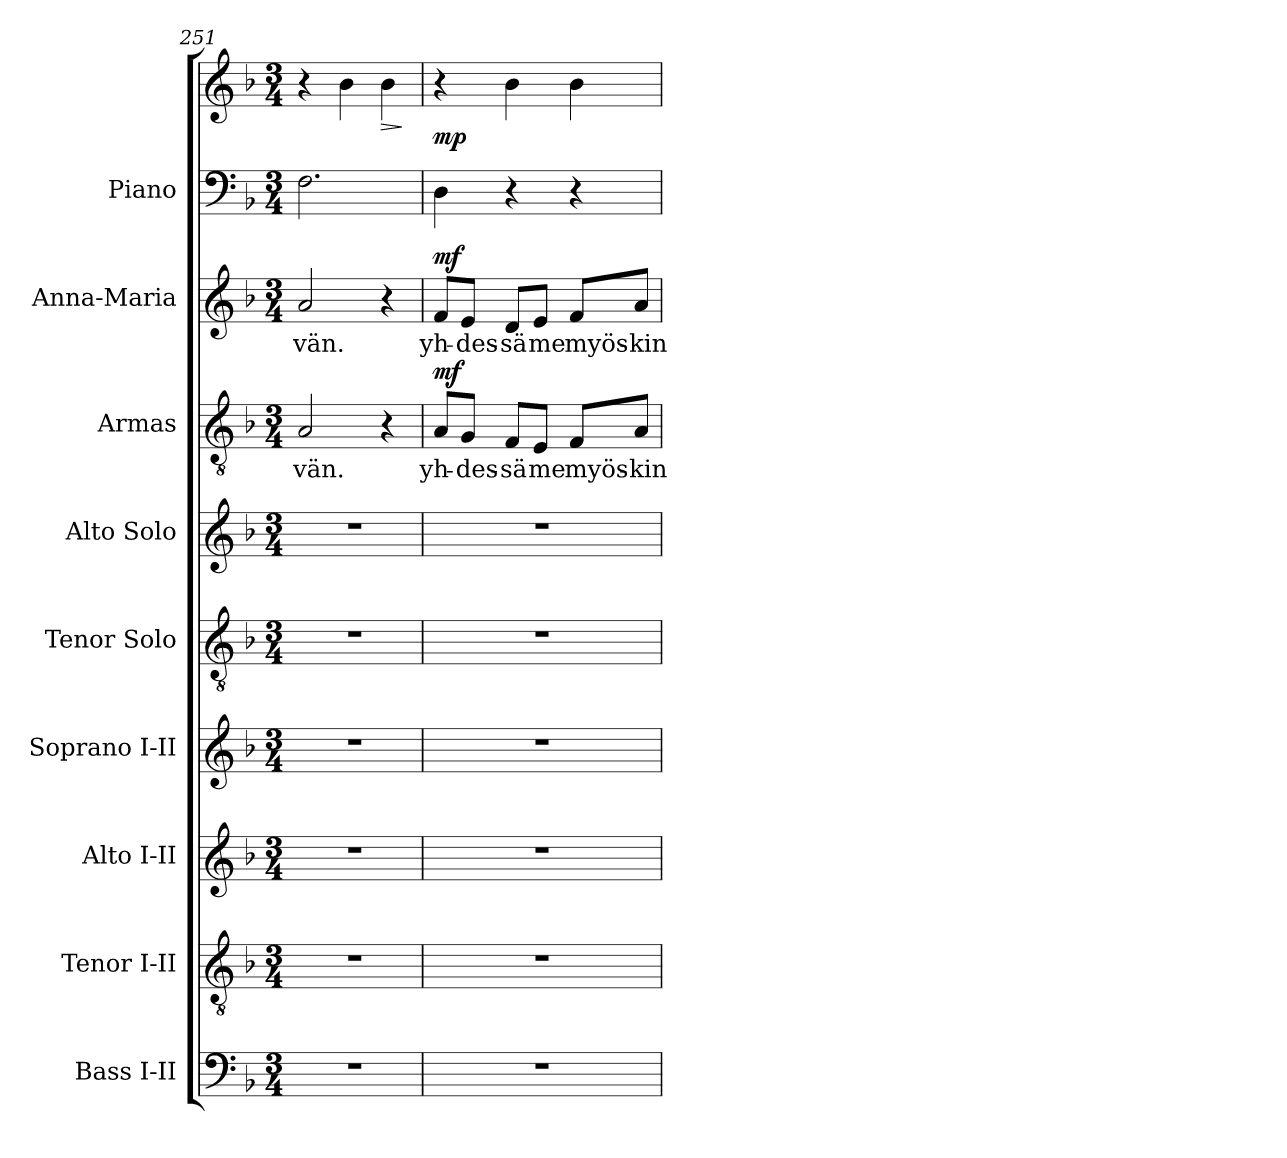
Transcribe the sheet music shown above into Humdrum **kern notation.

**kern	**kern	**kern	**kern	**kern	**kern	**kern	**text	**dynam	**kern	**text	**dynam	**kern	**kern	**dynam
*part9	*part8	*part7	*part6	*part5	*part4	*part3	*part3	*part3	*part2	*part2	*part2	*part1	*part1	*part1
*staff10	*staff9	*staff8	*staff7	*staff6	*staff5	*staff4	*staff4	*staff4	*staff3	*staff3	*staff3	*staff2	*staff1	*staff1/2
*I"Bass I-II	*I"Tenor I-II	*I"Alto I-II	*I"Soprano I-II	*I"Tenor Solo	*I"Alto Solo	*I"Armas	*	*	*I"Anna-Maria	*	*	*I"Piano	*	*
*I'B.	*I'T.	*I'A.	*I'S.	*I'T. Solo	*I'A. Solo	*I'Armas	*	*	*I'A-M	*	*	*I'Pno.	*	*
*clefF4	*clefGv2	*clefG2	*clefG2	*clefGv2	*clefG2	*clefGv2	*	*	*clefG2	*	*	*clefF4	*clefG2	*
*	*ITrd7c12	*	*	*ITrd7c12	*	*ITrd7c12	*	*	*	*	*	*	*	*
*k[b-]	*k[b-]	*k[b-]	*k[b-]	*k[b-]	*k[b-]	*k[b-]	*	*	*k[b-]	*	*	*k[b-]	*k[b-]	*
*F:	*F:	*F:	*F:	*F:	*F:	*F:	*	*	*F:	*	*	*F:	*F:	*
*M3/4	*M3/4	*M3/4	*M3/4	*M3/4	*M3/4	*M3/4	*	*	*M3/4	*	*	*M3/4	*M3/4	*
=251	=251	=251	=251	=251	=251	=251	=251	=251	=251	=251	=251	=251	=251	=251
!LO:N:vis=1	!LO:N:vis=1	!LO:N:vis=1	!LO:N:vis=1	!LO:N:vis=1	!LO:N:vis=1	!	!	!	!	!	!	!	!	!
!	!	!	!	!	!	!	!LO:LY:b:color=#000000	!	!	!	!	!	!	!
!	!	!	!	!	!	!	!	!	!	!LO:LY:b:color=#000000	!	!	!	!
2.r	2.r	2.r	2.r	2.r	2.r	2AAi/	-vän.	.	2ai/	-vän.	.	2.Fi\	4r	.
.	.	.	.	.	.	.	.	.	.	.	.	.	4b-i\	.
!	!	!	!	!	!	!	!	!	!	!	!	!	!	!LO:HP:b
.	.	.	.	.	.	4r	.	.	4r	.	.	.	4b-i\	>
.	.	.	.	.	.	.	.	.	.	.	.	.	.	]
=252	=252	=252	=252	=252	=252	=252	=252	=252	=252	=252	=252	=252	=252	=252
!LO:N:vis=1	!LO:N:vis=1	!LO:N:vis=1	!LO:N:vis=1	!LO:N:vis=1	!LO:N:vis=1	!	!	!	!	!	!	!	!	!
!	!	!	!	!	!	!	!LO:LY:b:color=#000000	!	!	!	!	!	!	!
*	*	*	*	*	*	*	*	*	*	*	*	*	*MM92	*
!	!	!	!	!	!	!	!	!	!	!LO:LY:b:color=#000000	!	!	!	!
2.r	2.r	2.r	2.r	2.r	2.r	8AAi/L	yh-	mf	8fi/L	yh-	mf	4Di\	4r	mp
!	!	!	!	!	!	!	!LO:LY:b:color=#000000	!	!	!	!	!	!	!
!	!	!	!	!	!	!	!	!	!	!LO:LY:b:color=#000000	!	!	!	!
.	.	.	.	.	.	8GGi/J	-des-	.	8ei/J	-des-	.	.	.	.
!	!	!	!	!	!	!	!LO:LY:b:color=#000000	!	!	!	!	!	!	!
!	!	!	!	!	!	!	!	!	!	!LO:LY:b:color=#000000	!	!	!	!
.	.	.	.	.	.	8FFi/L	-sä	.	8di/L	-sä	.	4r	4b-i\	.
!	!	!	!	!	!	!	!LO:LY:b:color=#000000	!	!	!	!	!	!	!
!	!	!	!	!	!	!	!	!	!	!LO:LY:b:color=#000000	!	!	!	!
.	.	.	.	.	.	8EEi/J	me	.	8ei/J	me	.	.	.	.
!	!	!	!	!	!	!	!LO:LY:b:color=#000000	!	!	!	!	!	!	!
!	!	!	!	!	!	!	!	!	!	!LO:LY:b:color=#000000	!	!	!	!
.	.	.	.	.	.	8FFi/L	myös-	.	8fi/L	myös-	.	4r	4b-i\	.
!	!	!	!	!	!	!	!LO:LY:b:color=#000000	!	!	!	!	!	!	!
!	!	!	!	!	!	!	!	!	!	!LO:LY:b:color=#000000	!	!	!	!
.	.	.	.	.	.	8AAi/J	-kin	.	8ai/J	-kin	.	.	.	.
=	=	=	=	=	=	=	=	=	=	=	=	=	=	=
*-	*-	*-	*-	*-	*-	*-	*-	*-	*-	*-	*-	*-	*-	*-
